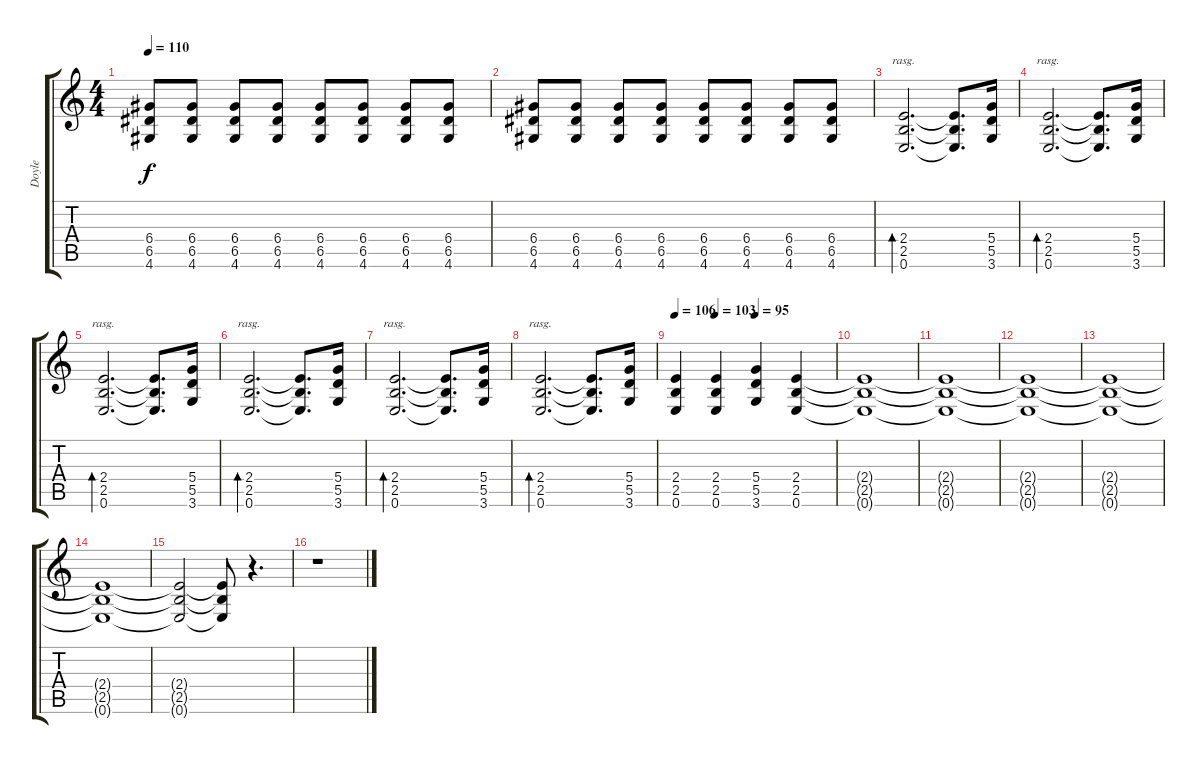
\track ("Doyle" "Doyle") {instrument overdrivenguitar}
\staff {score tabs}
\tuning (E4 B3 G3 D3 A2 E2) {hide}
\ts (4 4)
\tempo 110
\clef g2
\ks c
(6.4 6.5 4.6).8{dy f} (6.4 6.5 4.6).8 (6.4 6.5 4.6).8 (6.4 6.5 4.6).8 (6.4 6.5 4.6).8 (6.4 6.5 4.6).8 (6.4 6.5 4.6).8 (6.4 6.5 4.6).8 |
(6.4 6.5 4.6).8 (6.4 6.5 4.6).8 (6.4 6.5 4.6).8 (6.4 6.5 4.6).8 (6.4 6.5 4.6).8 (6.4 6.5 4.6).8 (6.4 6.5 4.6).8 (6.4 6.5 4.6).8 |
(2.4 2.5 0.6).2{d bd 60 rasg ii} (2.4{t} 2.5{t} 0.6{t}).8{d} (5.4 5.5 3.6).16 |
(2.4 2.5 0.6).2{d bd 60 rasg ii} (2.4{t} 2.5{t} 0.6{t}).8{d} (5.4 5.5 3.6).16 |
(2.4 2.5 0.6).2{d bd 60 rasg ii} (2.4{t} 2.5{t} 0.6{t}).8{d} (5.4 5.5 3.6).16 |
(2.4 2.5 0.6).2{d bd 60 rasg ii} (2.4{t} 2.5{t} 0.6{t}).8{d} (5.4 5.5 3.6).16 |
(2.4 2.5 0.6).2{d bd 60 rasg ii} (2.4{t} 2.5{t} 0.6{t}).8{d} (5.4 5.5 3.6).16 |
(2.4 2.5 0.6).2{d bd 60 rasg ii} (2.4{t} 2.5{t} 0.6{t}).8{d} (5.4 5.5 3.6).16 |
\tempo 106
\tempo (103 0.25)
\tempo (98 0.5)
\tempo (95 0.5)
(2.4 2.5 0.6).4 (2.4 2.5 0.6).4 (5.4 5.5 3.6).4 (2.4 2.5 0.6).4 |
(2.4{t} 2.5{t} 0.6{t}).1 |
(2.4{t} 2.5{t} 0.6{t}).1 |
(2.4{t} 2.5{t} 0.6{t}).1 |
(2.4{t} 2.5{t} 0.6{t}).1 |
(2.4{t} 2.5{t} 0.6{t}).1 |
(2.4{t} 2.5{t} 0.6{t}).2 (2.4{t} 2.5{t} 0.6{t}).8 r.4{d} |
r.1
